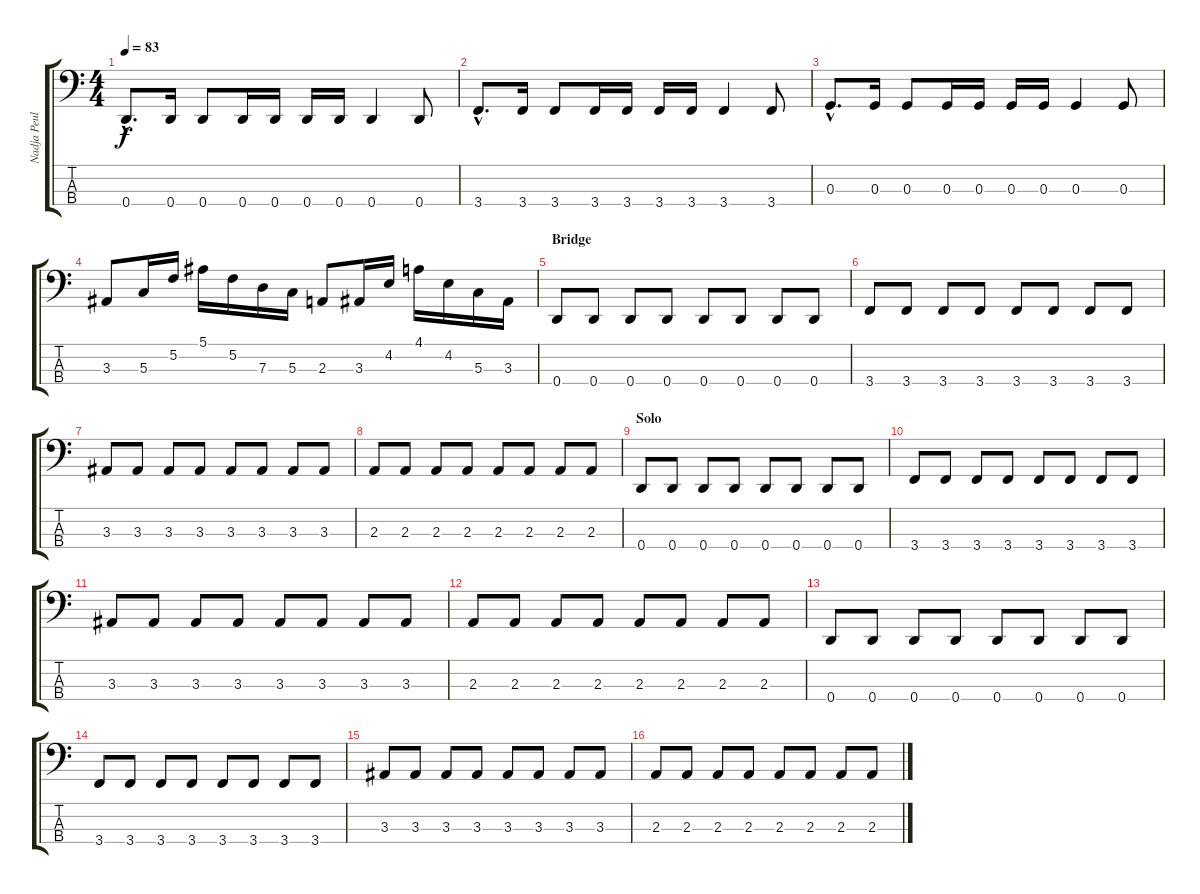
\track ("Nadja Peulen" "Nadja Peul") {instrument electricbasspick}
\staff {score tabs}
\tuning (F2 C2 G1 D1) {hide}
\ts (4 4)
\tempo 83
\clef f4
\ks c
0.4{hac}.8{d dy f} 0.4.16 0.4.8 0.4.16 0.4.16 0.4.16 0.4.16 0.4.4 0.4.8 |
3.4{hac}.8{d} 3.4.16 3.4.8 3.4.16 3.4.16 3.4.16 3.4.16 3.4.4 3.4.8 |
0.3{hac}.8{d} 0.3.16 0.3.8 0.3.16 0.3.16 0.3.16 0.3.16 0.3.4 0.3.8 |
3.3.8 5.3.16 5.2.16 5.1.16 5.2.16 7.3.16 5.3.16 2.3.8 3.3.16 4.2.16 4.1.16 4.2.16 5.3.16 3.3.16 |
\section ("" "Bridge")
0.4.8 0.4.8 0.4.8 0.4.8 0.4.8 0.4.8 0.4.8 0.4.8 |
3.4.8 3.4.8 3.4.8 3.4.8 3.4.8 3.4.8 3.4.8 3.4.8 |
3.3.8 3.3.8 3.3.8 3.3.8 3.3.8 3.3.8 3.3.8 3.3.8 |
2.3.8 2.3.8 2.3.8 2.3.8 2.3.8 2.3.8 2.3.8 2.3.8 |
\section ("" "Solo")
0.4.8 0.4.8 0.4.8 0.4.8 0.4.8 0.4.8 0.4.8 0.4.8 |
3.4.8 3.4.8 3.4.8 3.4.8 3.4.8 3.4.8 3.4.8 3.4.8 |
3.3.8 3.3.8 3.3.8 3.3.8 3.3.8 3.3.8 3.3.8 3.3.8 |
2.3.8 2.3.8 2.3.8 2.3.8 2.3.8 2.3.8 2.3.8 2.3.8 |
0.4.8 0.4.8 0.4.8 0.4.8 0.4.8 0.4.8 0.4.8 0.4.8 |
3.4.8 3.4.8 3.4.8 3.4.8 3.4.8 3.4.8 3.4.8 3.4.8 |
3.3.8 3.3.8 3.3.8 3.3.8 3.3.8 3.3.8 3.3.8 3.3.8 |
2.3.8 2.3.8 2.3.8 2.3.8 2.3.8 2.3.8 2.3.8 2.3.8
